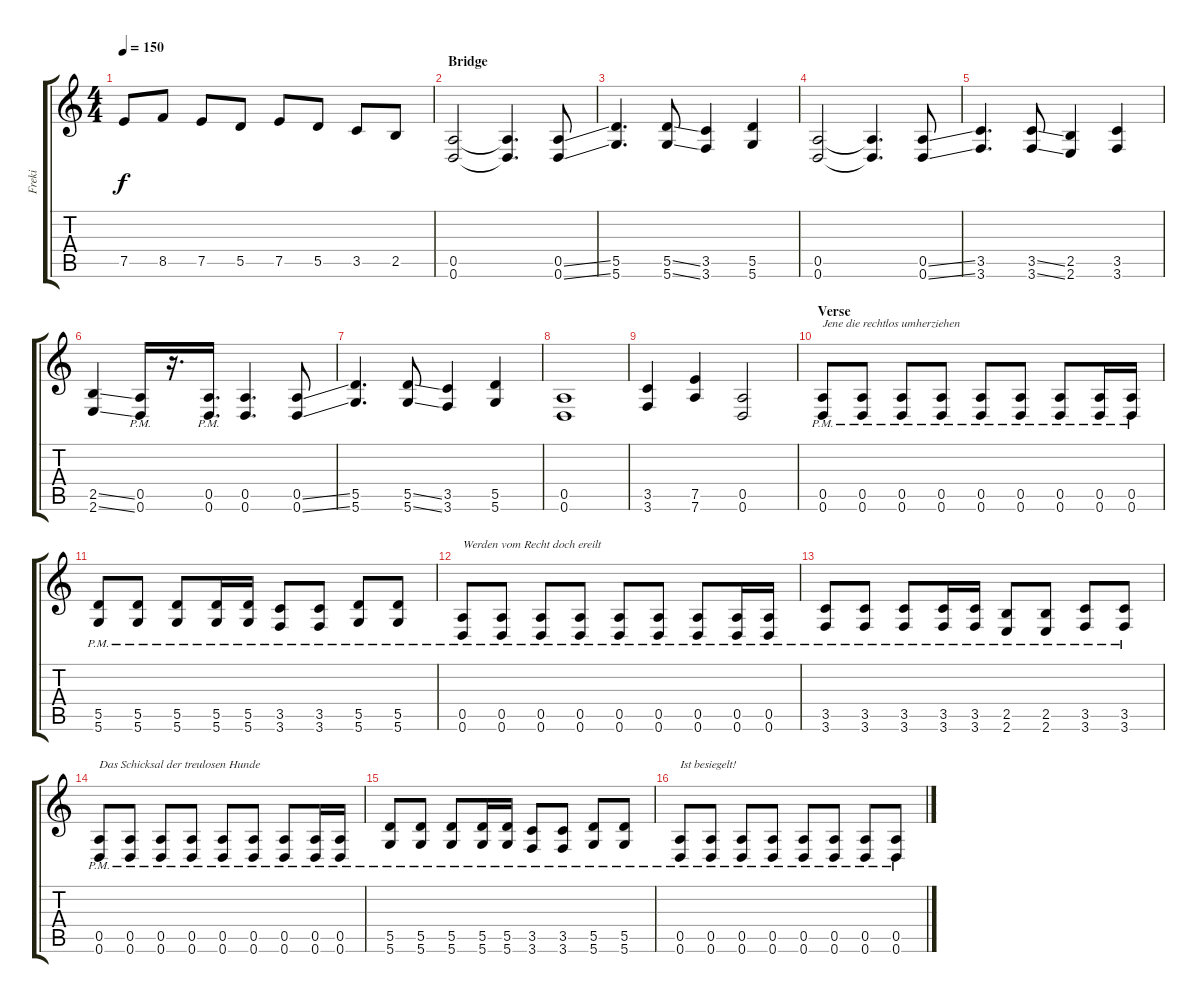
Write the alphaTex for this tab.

\track ("Freki" "Freki") {instrument distortionguitar}
\staff {score tabs}
\tuning (E4 B3 G3 D3 A2 D2) {hide}
\ts (4 4)
\tempo 150
\clef g2
\ks c
7.5.8{dy f} 8.5.8 7.5.8 5.5.8 7.5.8 5.5.8 3.5.8 2.5.8 |
\section ("" "Bridge")
(0.5 0.6).2 (0.5{t} 0.6{t}).4{d} (0.5{ss} 0.6{ss}).8 |
(5.5 5.6).4{d} (5.5{ss} 5.6{ss}).8 (3.5 3.6).4 (5.5 5.6).4 |
(0.5 0.6).2 (0.5{t} 0.6{t}).4{d} (0.5{ss} 0.6{ss}).8 |
(3.5 3.6).4{d} (3.5{ss} 3.6{ss}).8 (2.5 2.6).4 (3.5 3.6).4 |
(2.5{ss} 2.6{ss}).4 (0.5{pm} 0.6{pm}).16 r.16{d} (0.5{pm} 0.6{pm}).16{d} (0.5 0.6).4{d} (0.5{ss} 0.6{ss}).8 |
(5.5 5.6).4{d} (5.5{ss} 5.6{ss}).8 (3.5 3.6).4 (5.5 5.6).4 |
(0.5 0.6).1 |
(3.5 3.6).4 (7.5 7.6).4 (0.5 0.6).2 |
\section ("" "Verse")
(0.5{pm} 0.6{pm}).8{txt "Jene die rechtlos umherziehen"} (0.5{pm} 0.6{pm}).8 (0.5{pm} 0.6{pm}).8 (0.5{pm} 0.6{pm}).8 (0.5{pm} 0.6{pm}).8 (0.5{pm} 0.6{pm}).8 (0.5{pm} 0.6{pm}).8 (0.5{pm} 0.6{pm}).16 (0.5{pm} 0.6{pm}).16 |
(5.5{pm} 5.6{pm}).8 (5.5{pm} 5.6{pm}).8 (5.5{pm} 5.6{pm}).8 (5.5{pm} 5.6{pm}).16 (5.5{pm} 5.6{pm}).16 (3.5{pm} 3.6{pm}).8 (3.5{pm} 3.6{pm}).8 (5.5{pm} 5.6{pm}).8 (5.5{pm} 5.6{pm}).8 |
(0.5{pm} 0.6{pm}).8{txt "Werden vom Recht doch ereilt"} (0.5{pm} 0.6{pm}).8 (0.5{pm} 0.6{pm}).8 (0.5{pm} 0.6{pm}).8 (0.5{pm} 0.6{pm}).8 (0.5{pm} 0.6{pm}).8 (0.5{pm} 0.6{pm}).8 (0.5{pm} 0.6{pm}).16 (0.5{pm} 0.6{pm}).16 |
(3.5{pm} 3.6{pm}).8 (3.5{pm} 3.6{pm}).8 (3.5{pm} 3.6{pm}).8 (3.5{pm} 3.6{pm}).16 (3.5{pm} 3.6{pm}).16 (2.5{pm} 2.6{pm}).8 (2.5{pm} 2.6{pm}).8 (3.5{pm} 3.6{pm}).8 (3.5{pm} 3.6{pm}).8 |
(0.5{pm} 0.6{pm}).8{txt "Das Schicksal der treulosen Hunde"} (0.5{pm} 0.6{pm}).8 (0.5{pm} 0.6{pm}).8 (0.5{pm} 0.6{pm}).8 (0.5{pm} 0.6{pm}).8 (0.5{pm} 0.6{pm}).8 (0.5{pm} 0.6{pm}).8 (0.5{pm} 0.6{pm}).16 (0.5{pm} 0.6{pm}).16 |
(5.5{pm} 5.6{pm}).8 (5.5{pm} 5.6{pm}).8 (5.5{pm} 5.6{pm}).8 (5.5{pm} 5.6{pm}).16 (5.5{pm} 5.6{pm}).16 (3.5{pm} 3.6{pm}).8 (3.5{pm} 3.6{pm}).8 (5.5{pm} 5.6{pm}).8 (5.5{pm} 5.6{pm}).8 |
(0.5{pm} 0.6{pm}).8{txt "Ist besiegelt!"} (0.5{pm} 0.6{pm}).8 (0.5{pm} 0.6{pm}).8 (0.5{pm} 0.6{pm}).8 (0.5{pm} 0.6{pm}).8 (0.5{pm} 0.6{pm}).8 (0.5{pm} 0.6{pm}).8 (0.5{pm} 0.6{pm}).8
